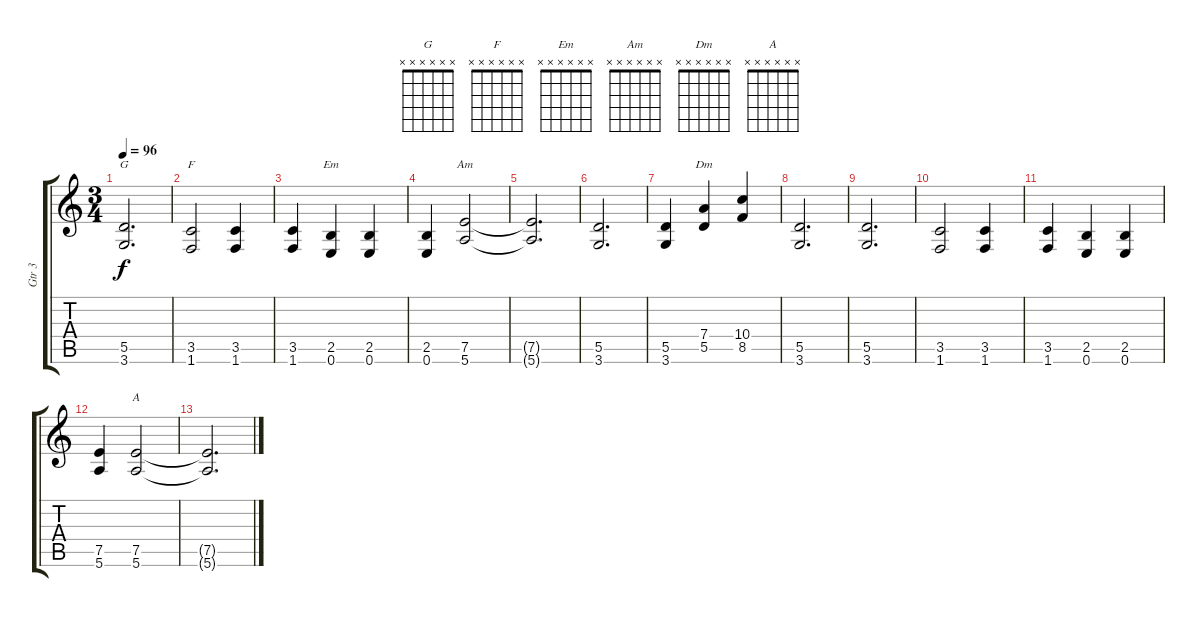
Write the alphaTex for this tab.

\track ("Gtr 3" "Gtr 3") {instrument overdrivenguitar}
\staff {score tabs}
\tuning (E4 B3 G3 D3 A2 E2) {hide}
\chord ("G" x x x x x x)
\chord ("F" x x x x x x)
\chord ("Em" x x x x x x)
\chord ("Am" x x x x x x)
\chord ("Dm" x x x x x x)
\chord ("A" x x x x x x)
\ts (3 4)
\tempo 96
\clef g2
\ks c
(5.5 3.6).2{d ch "G" dy f} |
(3.5 1.6).2{ch "F"} (3.5 1.6).4 |
(3.5 1.6).4 (2.5 0.6).4{ch "Em"} (2.5 0.6).4 |
(2.5 0.6).4 (7.5 5.6).2{ch "Am"} |
(7.5{t} 5.6{t}).2{d} |
(5.5 3.6).2{d} |
(5.5 3.6).4 (7.4 5.5).4{ch "Dm"} (10.4 8.5).4 |
(5.5 3.6).2{d} |
(5.5 3.6).2{d} |
(3.5 1.6).2 (3.5 1.6).4 |
(3.5 1.6).4 (2.5 0.6).4 (2.5 0.6).4 |
(7.5 5.6).4 (7.5 5.6).2{ch "A"} |
(7.5{t} 5.6{t}).2{d}
